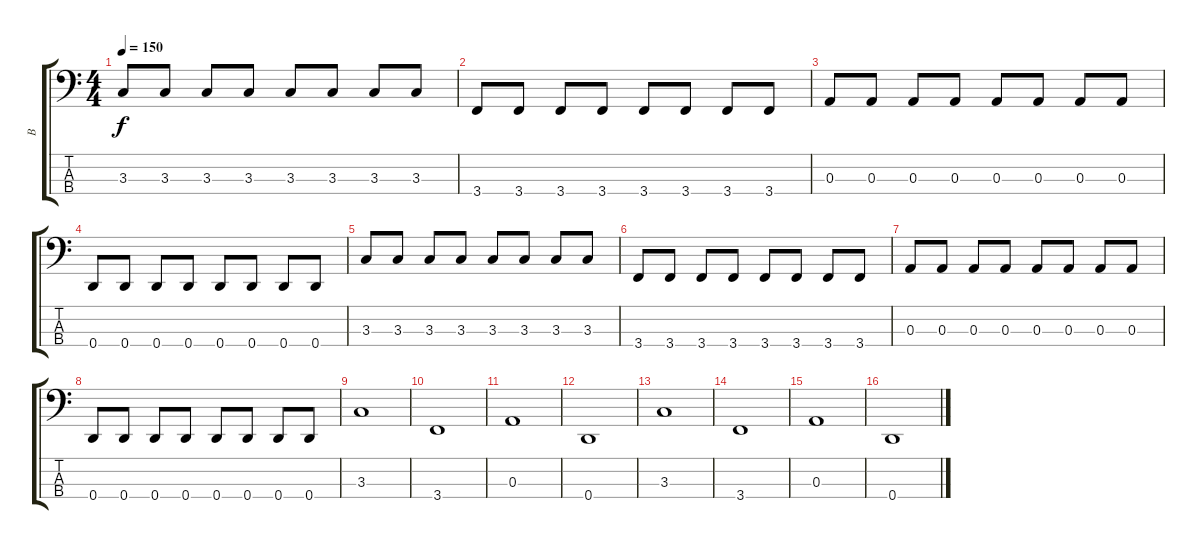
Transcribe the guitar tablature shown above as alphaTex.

\track ("B" "B") {instrument electricbassfinger}
\staff {score tabs}
\tuning (G2 D2 A1 D1) {hide}
\ts (4 4)
\tempo 150
\clef f4
\ks c
3.3.8{dy f} 3.3.8 3.3.8 3.3.8 3.3.8 3.3.8 3.3.8 3.3.8 |
3.4.8 3.4.8 3.4.8 3.4.8 3.4.8 3.4.8 3.4.8 3.4.8 |
0.3.8 0.3.8 0.3.8 0.3.8 0.3.8 0.3.8 0.3.8 0.3.8 |
0.4.8 0.4.8 0.4.8 0.4.8 0.4.8 0.4.8 0.4.8 0.4.8 |
3.3.8 3.3.8 3.3.8 3.3.8 3.3.8 3.3.8 3.3.8 3.3.8 |
3.4.8 3.4.8 3.4.8 3.4.8 3.4.8 3.4.8 3.4.8 3.4.8 |
0.3.8 0.3.8 0.3.8 0.3.8 0.3.8 0.3.8 0.3.8 0.3.8 |
0.4.8 0.4.8 0.4.8 0.4.8 0.4.8 0.4.8 0.4.8 0.4.8 |
3.3.1 |
3.4.1 |
0.3.1 |
0.4.1 |
3.3.1 |
3.4.1 |
0.3.1 |
0.4.1
